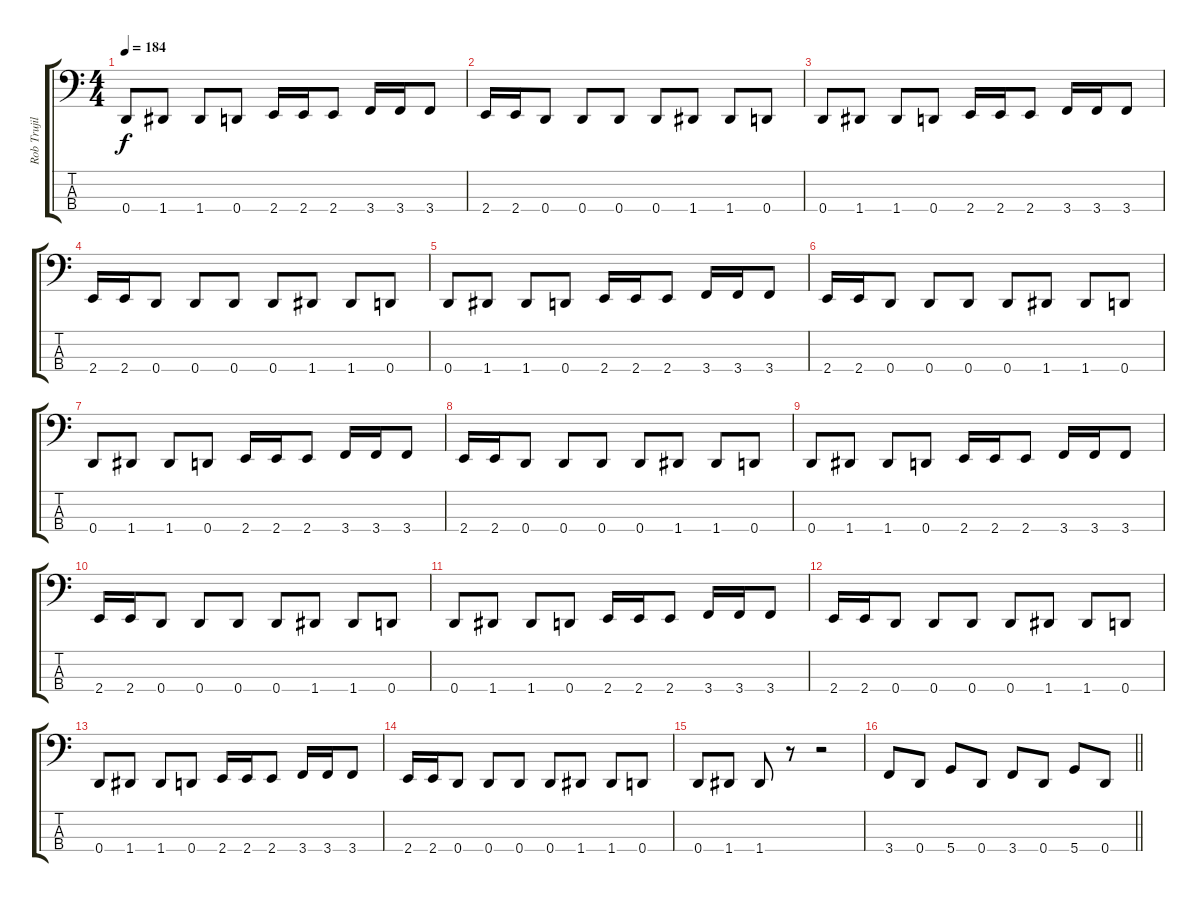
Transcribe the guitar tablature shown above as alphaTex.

\track ("Rob Trujilo" "Rob Trujil") {instrument electricbassfinger}
\staff {score tabs}
\tuning (G2 D2 A1 D1) {hide}
\ts (4 4)
\tempo 184
\clef f4
\ks c
0.4.8{dy f} 1.4.8 1.4.8 0.4.8 2.4.16 2.4.16 2.4.8 3.4.16 3.4.16 3.4.8 |
2.4.16 2.4.16 0.4.8 0.4.8 0.4.8 0.4.8 1.4.8 1.4.8 0.4.8 |
0.4.8 1.4.8 1.4.8 0.4.8 2.4.16 2.4.16 2.4.8 3.4.16 3.4.16 3.4.8 |
2.4.16 2.4.16 0.4.8 0.4.8 0.4.8 0.4.8 1.4.8 1.4.8 0.4.8 |
0.4.8 1.4.8 1.4.8 0.4.8 2.4.16 2.4.16 2.4.8 3.4.16 3.4.16 3.4.8 |
2.4.16 2.4.16 0.4.8 0.4.8 0.4.8 0.4.8 1.4.8 1.4.8 0.4.8 |
0.4.8 1.4.8 1.4.8 0.4.8 2.4.16 2.4.16 2.4.8 3.4.16 3.4.16 3.4.8 |
2.4.16 2.4.16 0.4.8 0.4.8 0.4.8 0.4.8 1.4.8 1.4.8 0.4.8 |
0.4.8 1.4.8 1.4.8 0.4.8 2.4.16 2.4.16 2.4.8 3.4.16 3.4.16 3.4.8 |
2.4.16 2.4.16 0.4.8 0.4.8 0.4.8 0.4.8 1.4.8 1.4.8 0.4.8 |
0.4.8 1.4.8 1.4.8 0.4.8 2.4.16 2.4.16 2.4.8 3.4.16 3.4.16 3.4.8 |
2.4.16 2.4.16 0.4.8 0.4.8 0.4.8 0.4.8 1.4.8 1.4.8 0.4.8 |
0.4.8 1.4.8 1.4.8 0.4.8 2.4.16 2.4.16 2.4.8 3.4.16 3.4.16 3.4.8 |
2.4.16 2.4.16 0.4.8 0.4.8 0.4.8 0.4.8 1.4.8 1.4.8 0.4.8 |
0.4.8 1.4.8 1.4.8 r.8 r.2 |
\barLineRight lightlight
3.4.8 0.4.8 5.4.8 0.4.8 3.4.8 0.4.8 5.4.8 0.4.8
